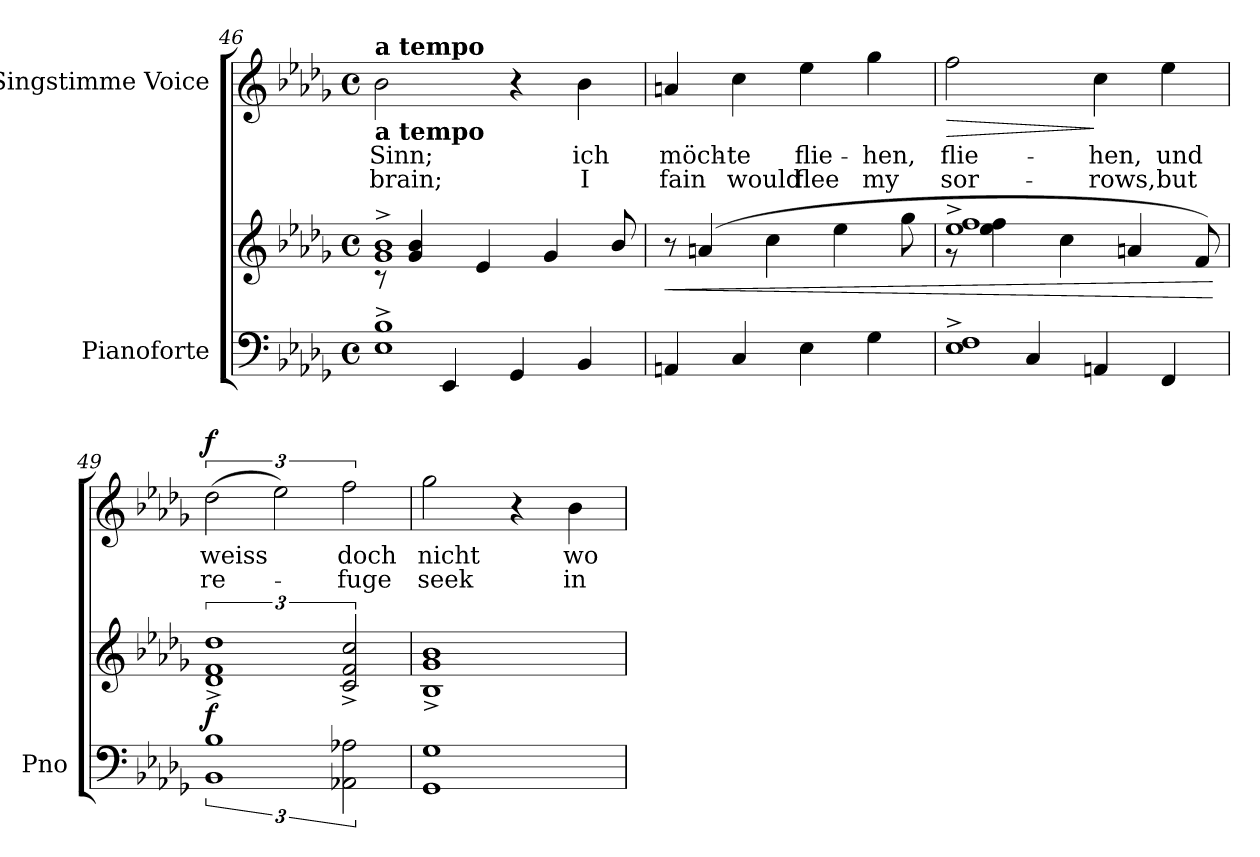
**kern	**kern	**dynam	**kern	**text	**text	**dynam
*part2	*part2	*part2	*part1	*part1	*part1	*part1
*staff3	*staff2	*staff2/3	*staff1	*staff1	*staff1	*staff1
*I"Pianoforte	*	*	*I"Singstimme Voice	*	*	*
*I'Pno	*	*	*	*	*	*
*clefF4	*clefG2	*	*clefG2	*	*	*
*k[b-e-a-d-g-]	*k[b-e-a-d-g-]	*	*k[b-e-a-d-g-]	*	*	*
*M4/4	*M4/4	*	*M4/4	*	*	*
*met(c)	*met(c)	*	*met(c)	*	*	*
=46	=46	=46	=46	=46	=46	=46
*^	*^	*	*	*	*	*
!	!	!	!	!	!LO:TX:a:B:t=a tempo	!	!	!
!	!	!	!	!	!LO:TX:b:B:t=a tempo	!	!	!
1E-^ 1B-^	4ryy	1g-^> 1b-^>	8r	.	2b-\	Sinn;	brain;	.
.	.	.	4g-/ 4b-/	.	.	.	.	.
.	4EE-/	.	.	.	.	.	.	.
.	.	.	4e-/	.	.	.	.	.
.	4GG-/	.	.	.	4r	.	.	.
.	.	.	4g-/	.	.	.	.	.
.	4BB-/	.	.	.	4b-\	ich	I	.
.	.	.	8b-/	.	.	.	.	.
*v	*v	*	*	*	*	*	*	*
=47	=47	=47	=47	=47	=47	=47	=47
!	!	!	!LO:HP:b	!	!	!	!
*	*v	*v	*	*	*	*	*
4AAn/	8r	<	4an/	möch-	fain	.
.	(4an/	.	.	.	.	.
4C/	.	.	4cc\	-te	would	.
.	4cc\	.	.	.	.	.
4E-\	.	.	4ee-\	flie-	flee	.
.	4ee-\	.	.	.	.	.
4G-\	.	.	4gg-\	-hen,	my	.
.	8gg-\	.	.	.	.	.
=48	=48	=48	=48	=48	=48	=48
*^	*^	*	*	*	*	*
!	!	!	!	!	!	!	!	!LO:HP:b
1E-^ 1F^	4ryy	1ee-^ 1ff^	8r	.	2ff\	flie-	sor-	>
.	.	.	4ee-\ 4ff\	.	.	.	.	.
.	4C/	.	.	.	.	.	.	.
.	.	.	4cc\	.	.	.	.	.
.	4AAn/	.	.	.	4cc\	-hen,	-rows,	]
.	.	.	4an/	.	.	.	.	.
.	4FF/	.	.	.	4ee-\	und	but	.
.	.	.	8f/)	.	.	.	.	.
*v	*v	*	*	*	*	*	*	*
*	*v	*v	*	*	*	*	*
.	.	[	.	.	.	.
=49	=49	=49	=49	=49	=49	=49
!	!	!LO:DY:b	!	!	!	!LO:DY:a
3%2BB- 3%2B-	3%2d-^ 3%2f^ 3%2dd-^	f	(<3dd-\	weiss	re-	f
.	.	.	3ee-\)	.	.	.
3AA-X\ 3A-X\	3c/^ 3f/^ 3cc/^	.	3ff\	doch	-fuge	.
=50	=50	=50	=50	=50	=50	=50
1GG- 1G-	1B-^ 1g-^ 1b-^	.	2gg-\	nicht	seek	.
.	.	.	4r	.	.	.
.	.	.	4b-\	wo-	in	.
=	=	=	=	=	=	=
*-	*-	*-	*-	*-	*-	*-
